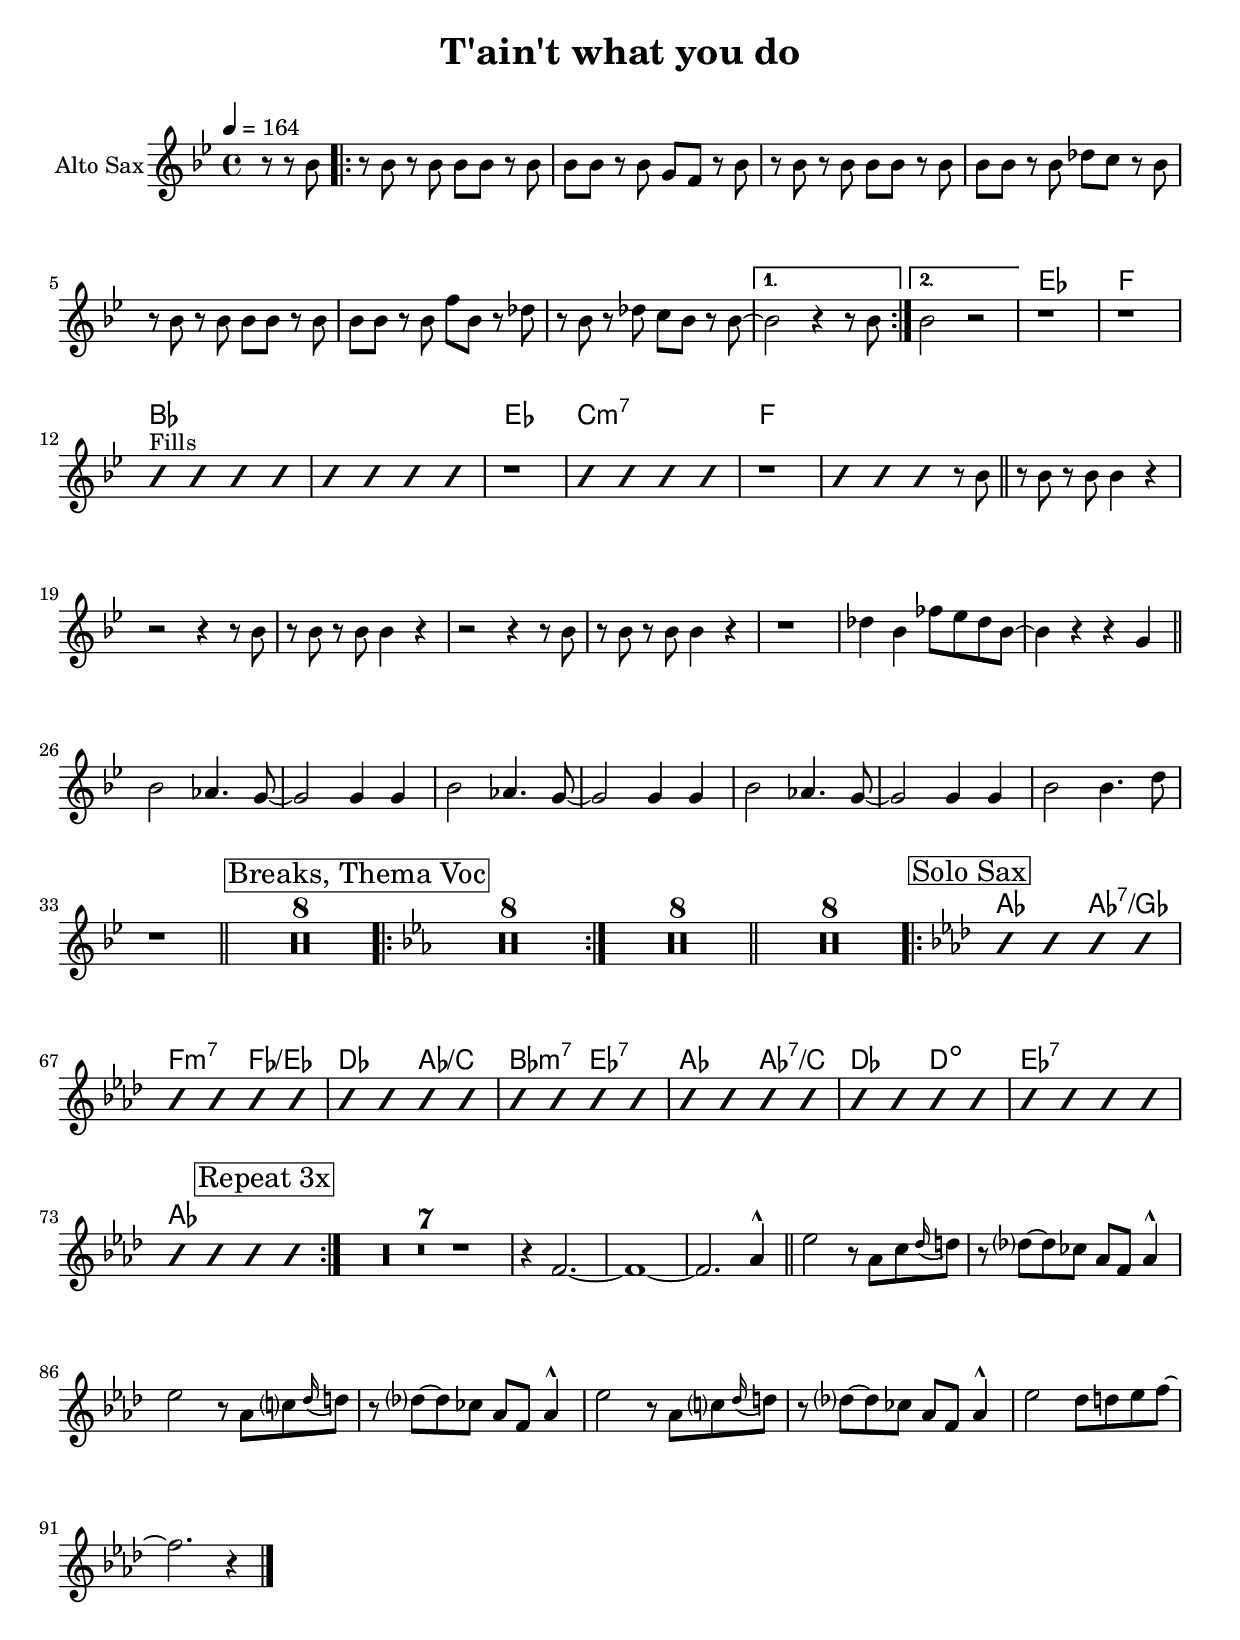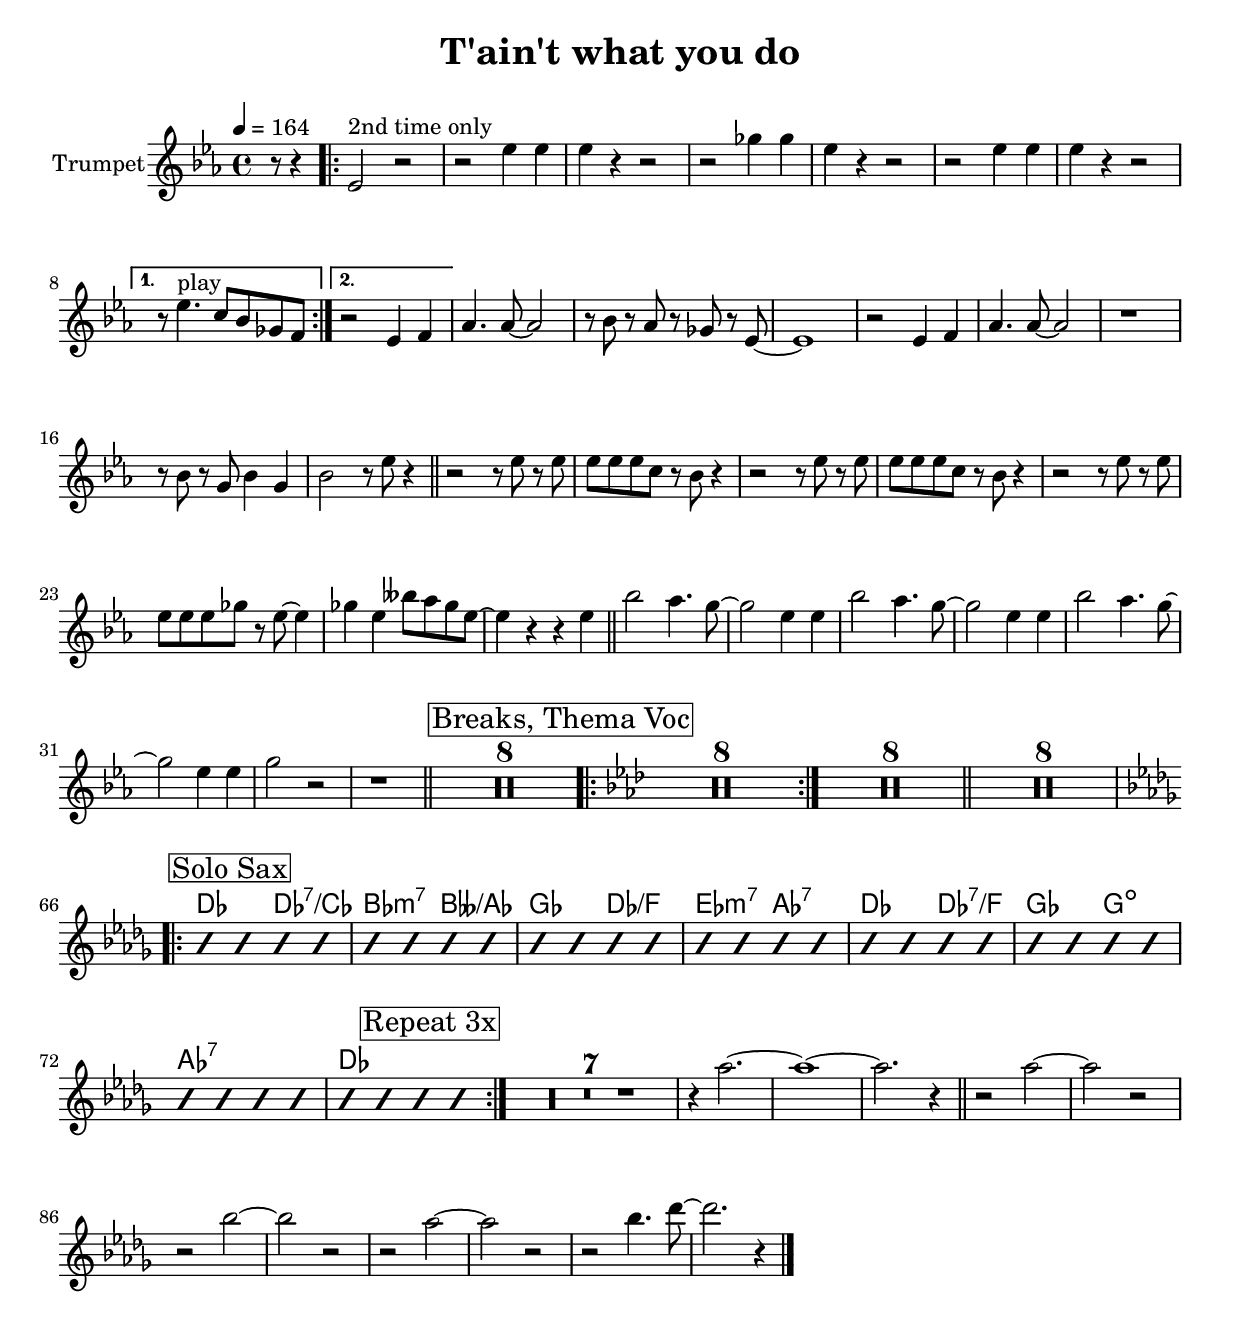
#(ly:set-option 'relative-includes #t)
\include "lib.ly"

\header {
  title = "T'ain't what you do"
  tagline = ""
}

\paper {
  markup-system-spacing #'padding = #3 %space after title
  ragged-last = ##t % don't stretch last line
}

global = {
  \time 4/4
  \clef "violin"
  \key es \major
  \set Score.skipBars = ##t % combine multi-rests
  \accidentalStyle "modern-voice-cautionary" % print some reduntant accidentals in parenthesis, e.g. (#)
}

structure = {
  \tempo 4 = 164
  \partial 4. s4.
  s1*8 s1
  s1*8 \bar "||"
  s1*8 \bar "||"
  s1*8 \bar "||" % tutti
  \leftMark \markupBox "Breaks, Thema Voc"
  s1*8 % breaks
  s1*8 % voc A
  s1*8 \bar "||" % voc B
  s1*8 % voc A
  \leftMark \markupBox "Solo Sax"
  s1*8 % solo sax
  \rightMark \markupBox "Repeat 3x"
  s1*10 \bar "||" % solo drum
  s1*8 \bar "|."

}

remarks = \lyricmode {
}

aChords = \chordmode {
  es2 es:7/des c:m7 ces:/bes as es:/g f:m7 bes:7
  es es:7/g as a:dim bes1:7 es
}

bChords = \chordmode {
  as1 bes es s
  as f:m7 bes s
}

altoChords = \transpose f c \chordmode {
  \partial 4. s4.
  s1*8 s1
  \bChords
  s1*8
  s1*8 % tutti
  s1*8 % breaks
  s1*24 % vocals
  \transpose es des \aChords
  % \set Score.proportionalNotationDuration = #(ly:make-moment 1 8 )
  % \chorusChords
  % \unset Score.proportionalNotationDuration
}

trumpetChords = \transpose c c \chordmode {
  \partial 4. s4.
  s1*8 s1
  s1*8
  s1*8
  s1*8 % tutti
  s1*8 % breaks
  s1*24 % vocals
  \transpose es des \aChords
}

slT = \absolute {bes'4}
slS = \absolute {es''4}
slbT = \repeat unfold 4 \slT
slbS = \repeat unfold 4 \slS

trumpet = \transpose c c \relative c'' {
  \global
  \set Staff.instrumentName = #"Trumpet"
  \partial 4. r8 r4
  \repeat volta 2 {
    es,2^"2nd time only" r | r es'4 es | es r r2 | r ges4 ges |
    es r4 r2 | r es4 es | es r4 r2 |

  }
  \alternative {
    {r8 es4.^"play" c8 bes ges f}
    {r2 es4 f}
  }
  as4. as8~ as2 | r8 bes r as r ges r es~ | es1 | r2 es4 f |
  as4. as8~ as2 | r1 | r8 bes r g bes4 g | bes2 r8 es r4 |

  r2 r8 es r es | es es es c r bes r4 | r2 r8 es r es | es es es c r bes r4 |
  r2 r8 es r es | es es es ges r es~ es4 | ges4 es beses'8 as ges es~ | es4 r r es |

  % tutti
  bes'2 as4. g8~ | g2 es4 es | bes'2 as4. g8~ | g2 es4 es |
  bes'2 as4. g8~ | g2 es4 es | g2 r | r1

  R1*8 % breaks

  \key as \major

  \repeat volta 2 {
    R1*8
  }
  R1*8 % B
  R1*8 % A
  \key des \major
  % solo sax

  \slash
  \repeat volta 3 \repeat unfold 8 \slbT
  \endSlash
  R1*7 r4 as2.~ as1~ as2. r4 |
  r2 as~ | as r | r bes~ | bes r |
  r as~ | as r | r bes4. des8~ | des2. r4
}

breaks = {
}

altoSax = \transpose f c \relative c'' {
  \global
  \set Staff.instrumentName = #"Alto Sax"
  \partial 4. r8 r8 es8
  \repeat volta 2 {
    r es r es es es r es | es es r es c bes r es | r es r es es es r es | es es r es ges f r es |
    r es r es es es r es | es es r es bes' es, r ges | r es r ges f es r es~ |
  }
  \alternative {
    {es2 r4 r8 es}
    {es2 r}
  }

  r1 r \slash s1*0^"Fills" \slbS \slbS
  r1 \slbS r1 \slS \slS \slS \endSlash r8 es |
  r es r es es4 r | r2 r4 r8 es | r es r es es4 r | r2 r4 r8 es |
  r es r es es4 r | r1 | ges4 es beses'8 as ges es~ | es4 r r c |

  % tutti
  es2 des4. c8~ | c2 c4 c | es2 des4. c8~ | c2 c4 c |
  es2 des4. c8~ | c2 c4 c | es2 es4. g8 | r1

  R1*8 % breaks

  \key as \major

  \repeat volta 2 {
    R1*8
  }
  R1*8 % B
  R1*8 % A

  \key des \major

  %solo sax
  \slash
  \repeat volta 3 \repeat unfold 8 \slbS
  \endSlash
  R1*7 r4 bes,2.~ bes1~ bes2. des4^^ |
    as'2 r8 des, f \grace ges16( g8) | r8 ges~ ges fes des bes des4^^ | as'2 r8 des, f \grace ges16( g8) | r8 ges~ ges fes des bes des4^^ |
    as'2 r8 des, f \grace ges16( g8) | r8 ges~ ges fes des bes des4^^ | as'2 ges8 g as bes~ | bes2. r4

}

% \book {
%   \score {
%     % \midi { }
%     <<
%       \lyricsAbove \remarks
%       \new ChordNames \trumpetChords
%       \new Staff = "trumpet" <<
%         \structure
%         \trumpet
%       >>
%       % \new Staff \trumpet
%       \new ChordNames \altoChords
%       \new Staff = "altoSax" <<
%         \altoSax
%       >>
%     >>
%   }
% }
\book {
  \bookOutputSuffix "tp"
  \paper {
    system-system-spacing #'basic-distance = #15 % increase space
    % fit on one page
    % system-system-spacing = #'(
    %   (basic-distance . 10)
    %   (minimum-distance . 0)
    %   (padding . 0)
    %   (stretchability . 0))
  }
  \score {
    <<
      \lyricsAbove \remarks
      \new ChordNames \trumpetChords
      \new Staff = "trumpet" <<
        \structure
        \breaks
        \trumpet
      >>
    >>
  }
}
\book {
  \bookOutputSuffix "as"
  \paper {
    system-system-spacing #'basic-distance = #15 % increase space
  }
  \score {
    <<
      \lyricsAbove \remarks
      \new ChordNames \altoChords
      \new Staff = "altoSax" <<
        \structure
        \breaks
        \altoSax
      >>
    >>
  }
}
